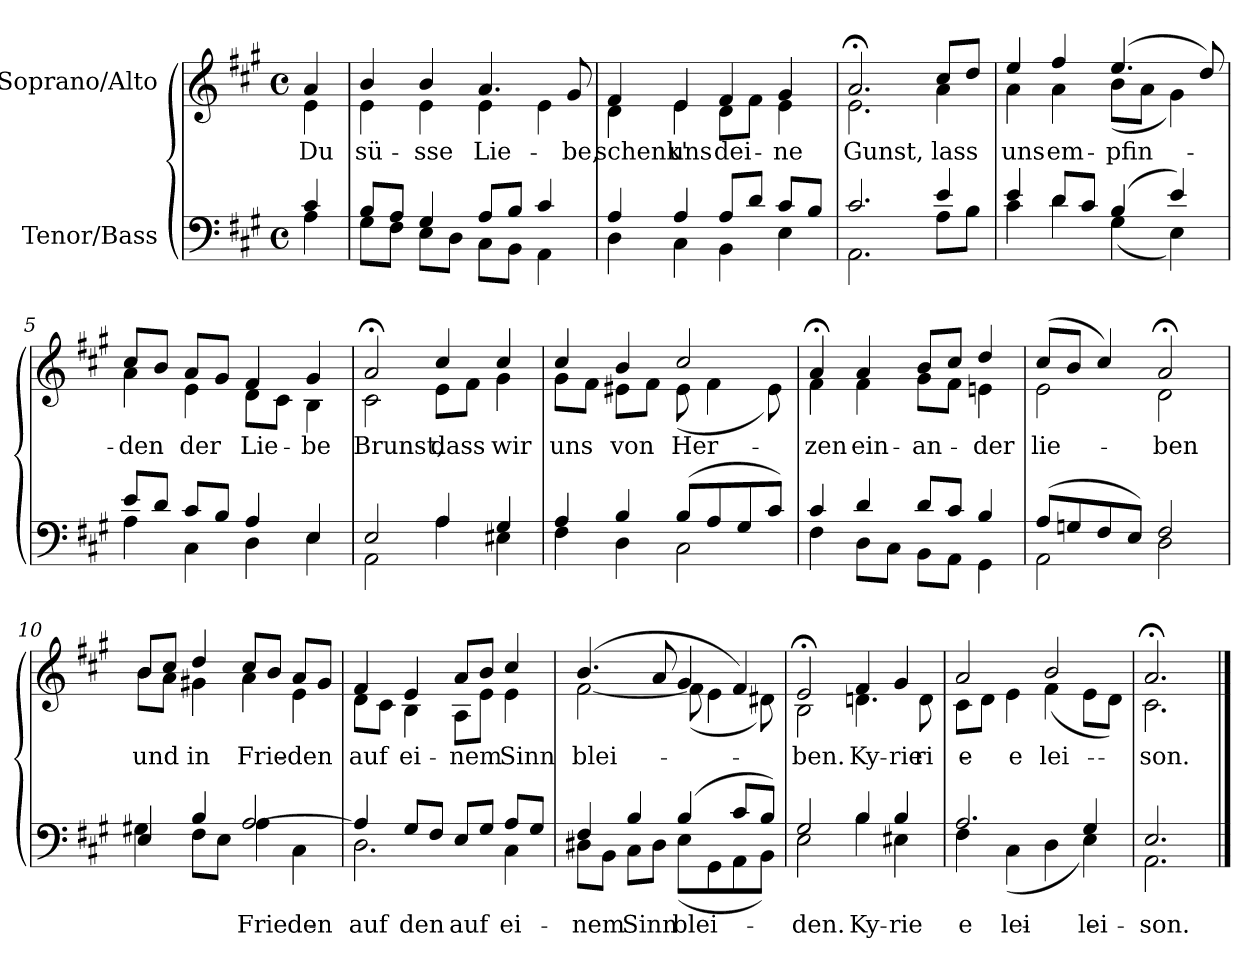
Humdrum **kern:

**kern	**text	**kern	**text
*part2	*part2	*part1	*part1
*staff2	*staff2	*staff1	*staff1
*I"Tenor/Bass	*	*I"Soprano/Alto	*
*clefF4	*	*clefG2	*
*k[f#c#g#]	*	*k[f#c#g#]	*
*M4/4	*	*M4/4	*
*met(c)	*	*met(c)	*
=	=	=	=
*^	*	*	*
!	!	!	!	!LO:LY:b
*	*	*	*^	*
4c#/	4A\	.	4a/	4e\	Du
=1	=1	=1	=1	=1	=1
!	!	!	!	!	!LO:LY:b
8B/L	8G#\L	.	4b/	4e\	sü-
8A/J	8F#\J	.	.	.	.
!	!	!	!	!	!LO:LY:b
4G#/	8E\L	.	4b/	4e\	-sse
.	8D\J	.	.	.	.
!	!	!	!	!	!LO:LY:b
8A/L	8C#\L	.	4.a/	4e\	Lie-
8B/J	8BB\J	.	.	.	.
4c#/	4AA\	.	.	4e\	.
!	!	!	!	!	!LO:LY:b
.	.	.	8g#/	.	-be,
=2	=2	=2	=2	=2	=2
!	!	!	!	!	!LO:LY:b
4A/	4D\	.	4f#/	4d\	schenk'
!	!	!	!	!	!LO:LY:b
4A/	4C#\	.	4e/	4e\	uns
!	!	!	!	!	!LO:LY:b
8A/L	4BB\	.	4f#/	8d\L	dei-
8d/J	.	.	.	8f#\J	.
!	!	!	!	!	!LO:LY:b
8c#/L	4E\	.	4g#/	4e\	-ne
8B/J	.	.	.	.	.
=3	=3	=3	=3	=3	=3
!	!	!	!	!	!LO:LY:b
2.c#/	2.AA\	.	2.a;</	2.e\	Gunst,
!	!	!	!	!	!LO:LY:b
4e/	8A\L	.	8cc#/L	4a\	lass
.	8B\J	.	8dd/J	.	.
!!LO:LB:g=z	!!
=4	=4	=4	=4	=4	=4
!	!	!	!	!	!LO:LY:b
4e/	4c#\	.	4ee/	4a\	uns
!	!	!	!	!	!LO:LY:b
8d/L	4d\	.	4ff#/	4a\	em-
8c#/J	.	.	.	.	.
!	!	!	!	!	!LO:LY:b
(4B/	(4G#\	.	(4.ee/	(8b\L	-pfin-
.	.	.	.	8a\J	.
4e/)	4E\)	.	.	4g#\)	.
.	.	.	8dd/)	.	.
=5	=5	=5	=5	=5	=5
!	!	!	!	!	!LO:LY:b
8e/L	4A\	.	8cc#/L	4a\	-den
8d/J	.	.	8b/J	.	.
!	!	!	!	!	!LO:LY:b
8c#/L	4C#\	.	8a/L	4e\	der
8B/J	.	.	8g#/J	.	.
!	!	!	!	!	!LO:LY:b
4A/	4D\	.	4f#/	8d\L	Lie-
.	.	.	.	8c#\J	.
!	!	!	!	!	!LO:LY:b
4E/	4E\	.	4g#/	4B\	-be
=6	=6	=6	=6	=6	=6
!	!	!	!	!	!LO:LY:b
2E/	2AA\	.	2a;</	2c#\	Brunst,
!	!	!	!	!	!LO:LY:b
4A/	4A\	.	4cc#/	8e\L	dass
.	.	.	.	8f#\J	.
!	!	!	!	!	!LO:LY:b
4G#/	4E#X\	.	4cc#/	4g#\	wir
=7	=7	=7	=7	=7	=7
!	!	!	!	!	!LO:LY:b
4A/	4F#\	.	4cc#/	8g#\L	uns
.	.	.	.	8f#\J	.
!	!	!	!	!	!LO:LY:b
4B/	4D\	.	4b/	8e#X\L	von
.	.	.	.	8f#\J	.
!	!	!	!	!	!LO:LY:b
(8B/L	2C#\	.	2cc#/	(8e#\	Her-
8A/	.	.	.	4f#\	.
8G#/	.	.	.	.	.
8c#/J)	.	.	.	8e#\)	.
!!LO:LB:g=z	!!
=8	=8	=8	=8	=8	=8
!	!	!	!	!	!LO:LY:b
4c#/	4F#\	.	4a;</	4f#\	zen
!	!	!	!	!	!LO:LY:b
4d/	8D\L	.	4a/	4f#\	ein-
.	8C#\J	.	.	.	.
!	!	!	!	!	!LO:LY:b
8d/L	8BB\L	.	8b/L	8g#\L	-an-
8c#/J	8AA\J	.	8cc#/J	8f#\J	.
!	!	!	!	!	!LO:LY:b
4B/	4GG#\	.	4dd/	4en\	-der
=9	=9	=9	=9	=9	=9
!	!	!	!	!	!LO:LY:b
(8A/L	2AA\	.	(8cc#/L	2e\	lie-
8Gn/	.	.	8b/J	.	.
8F#/	.	.	4cc#/)	.	.
8E/J)	.	.	.	.	.
!	!	!	!	!	!LO:LY:b
2F#/	2D\	.	2a;</	2d\	-ben
=10	=10	=10	=10	=10	=10
!	!	!	!	!	!LO:LY:b
4E/	4G#X\	.	8b/L	8b\L	und
.	.	.	8cc#/J	8a\J	.
!	!	!	!	!	!LO:LY:b
4B/	8F#\L	.	4dd/	4g#X\	in
.	8E\J	.	.	.	.
!	!	!LO:LY:a	!	!	!
!	!	!LO:LY:b	!	!	!LO:LY:b
[2A/	4A\	Frie-	8cc#/L	4a\	Frie-
.	.	.	8b/J	.	.
!	!	!LO:LY:b	!	!	!LO:LY:b
.	4C#\	-den	8a/L	4e\	-den
.	.	.	8g#/J	.	.
=11	=11	=11	=11	=11	=11
!	!	!LO:LY:b	!	!	!LO:LY:b
4A/]	2.D\	auf	4f#/	8d\L	auf
.	.	.	.	8c#\J	.
!	!	!LO:LY:a	!	!	!LO:LY:b
8G#/L	.	-den	4e/	4B\	ei-
8F#/J	.	.	.	.	.
!	!	!LO:LY:a	!	!	!LO:LY:b
8E/L	.	auf	8a/L	8A\L	-nem
8G#/J	.	.	8b/J	8e\J	.
!	!	!LO:LY:a	!	!	!
!	!	!LO:LY:b	!	!	!LO:LY:b
8A/L	4C#\	ei-	4cc#/	4e\	Sinn
8G#/J	.	.	.	.	.
!!LO:LB:g=z	!!
=12	=12	=12	=12	=12	=12
!	!	!LO:LY:a	!	!	!
!	!	!LO:LY:b	!	!	!LO:LY:b
4F#/	8D#X\L	nem	(4.b/	[2f#\	blei-
.	8BB\J	.	.	.	.
!	!	!LO:LY:a	!	!	!
!	!	!LO:LY:b	!	!	!
4B/	8C#\L	Sinn	.	.	.
.	8D#\J	.	8a/	.	.
!	!	!LO:LY:a	!	!	!
!	!	!LO:LY:b	!	!	!
(4B/	(8E\L	blei-	4g#/	(8f#\]	.
.	8GG#\	.	.	4e\	.
8c#/L	8AA\	.	4f#/)	.	.
8B/J)	8BB\J)	.	.	8d#X\)	.
=13	=13	=13	=13	=13	=13
!	!	!LO:LY:a	!	!	!
!	!	!LO:LY:b	!	!	!LO:LY:b
2G#/	2E\	-den.	2e;</	2B\	-ben.
!	!	!LO:LY:a	!	!	!
!	!	!LO:LY:b	!	!	!LO:LY:a
!	!	!	!	!	!LO:LY:b
4B/	4B\	Ky-	4f#/	4.dn\	Ky-
!	!	!LO:LY:a	!	!	!
!	!	!LO:LY:b	!	!	!LO:LY:a
4B/	4E#X\	-rie	4g#/	.	-rie
!	!	!	!	!	!LO:LY:b
.	.	.	.	8d\	-ri-
=14	=14	=14	=14	=14	=14
!	!	!LO:LY:a	!	!	!
!	!	!LO:LY:b	!	!	!LO:LY:a
!	!	!	!	!	!LO:LY:b
2.A/	4F#\	e-	2a/	8c#\L	-e
.	.	.	.	8d\J	.
!	!	!LO:LY:b	!	!	!LO:LY:b
.	(4C#\	-lei-	.	4e\	e-
!	!	!	!	!	!LO:LY:a
!	!	!	!	!	!LO:LY:b
.	4D\	.	2b/	(4f#\	-lei-
!	!	!LO:LY:a	!	!	!
4G#/	4E\)	-lei-	.	8e\L	.
.	.	.	.	8d\J)	.
=15	=15	=15	=15	=15	=15
!	!	!LO:LY:a	!	!	!
!	!	!LO:LY:b	!	!	!LO:LY:a
!	!	!	!	!	!LO:LY:b
2.E/	2.AA\	-son.	2.a;</	2.c#\	-son.
*v	*v	*	*	*	*
*	*	*v	*v	*
==	==	==	==
*-	*-	*-	*-
